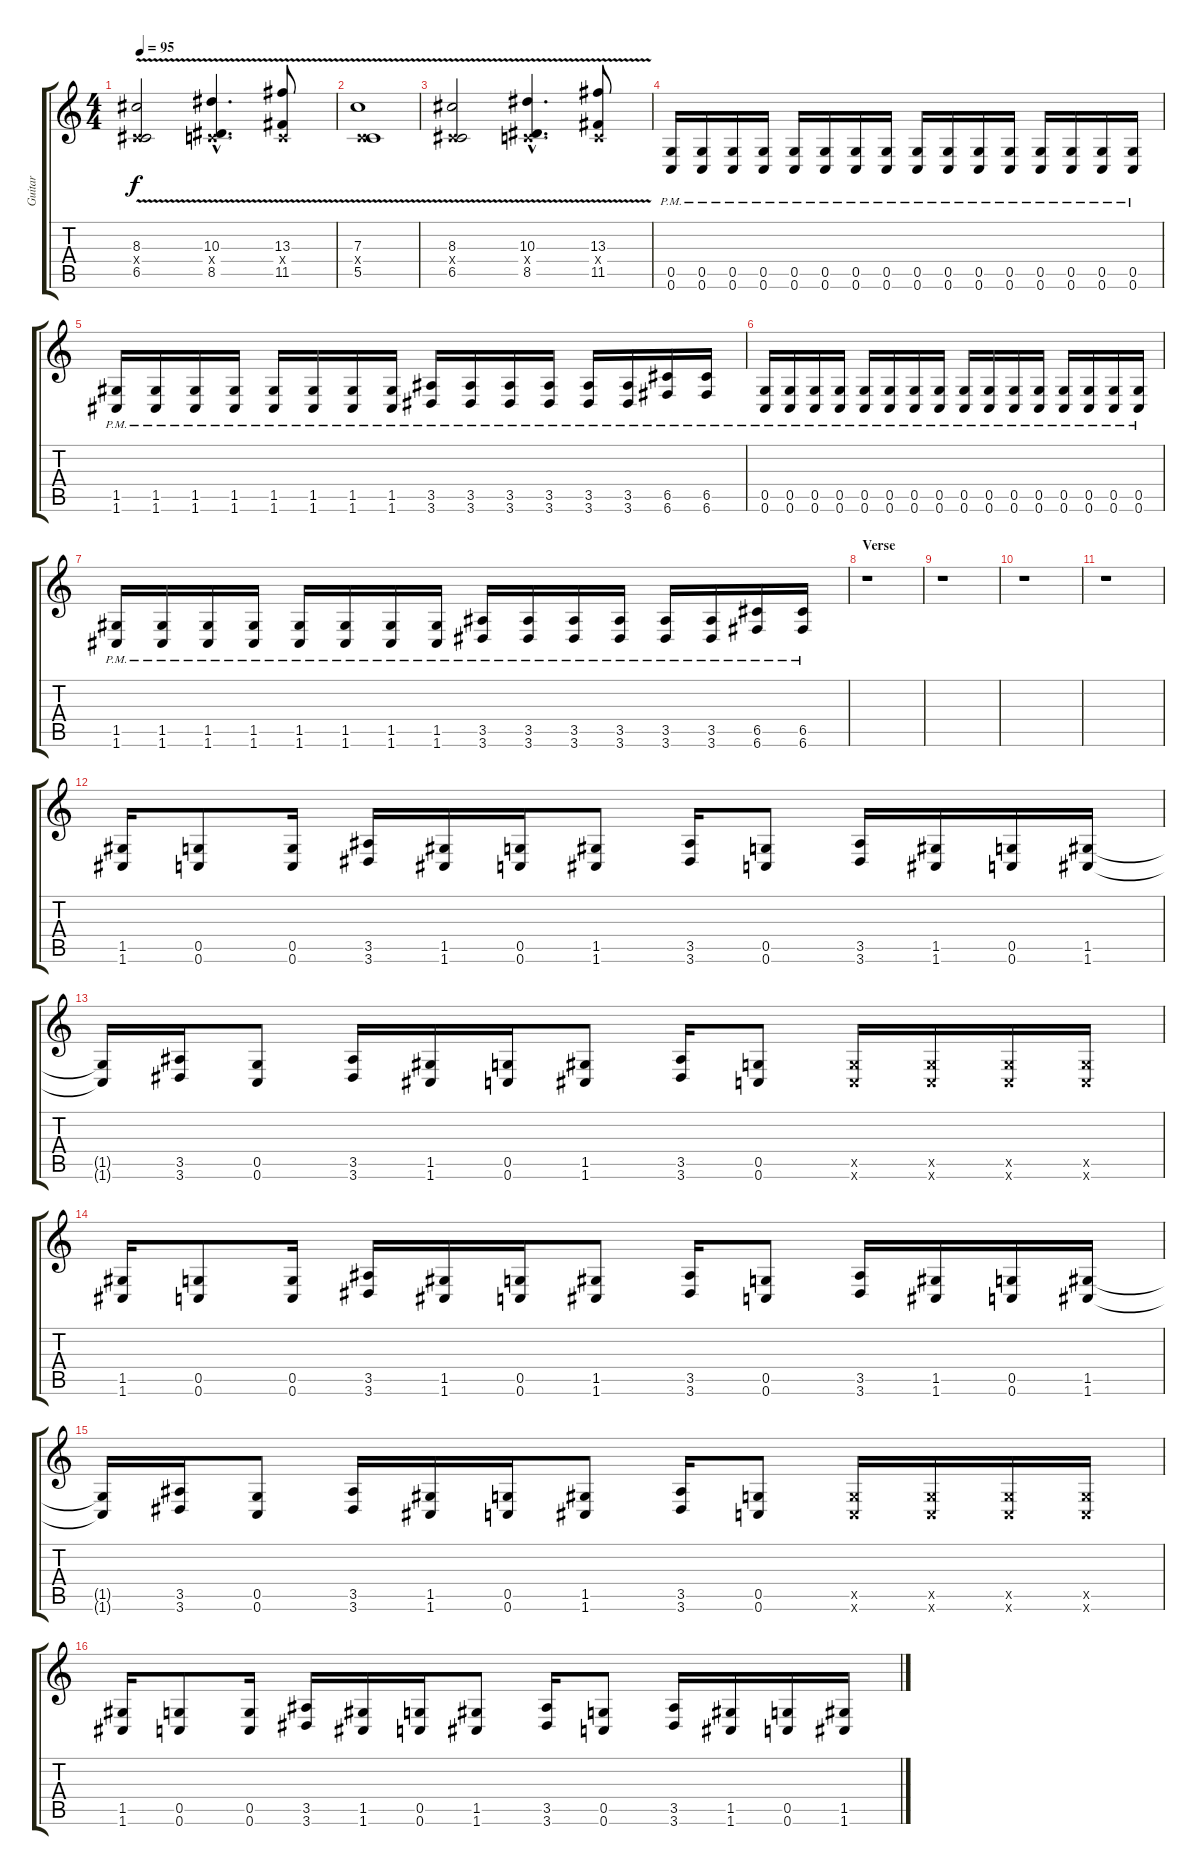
\track ("Guitar" "Guitar") {instrument distortionguitar}
\staff {score tabs}
\tuning (D4 A3 F3 C3 G2 C2) {hide}
\ts (4 4)
\tempo 95
\clef g2
\ks c
(8.3{v} 0.4{x} 6.5{v}).2{dy f} (10.3{v hac} 0.4{hac x} 8.5{v hac}).4{d} (13.3{v} 0.4{x} 11.5{v}).8 |
(7.3{v} 0.4{x} 5.5{v}).1 |
(8.3{v} 0.4{x} 6.5{v}).2 (10.3{v hac} 0.4{hac x} 8.5{v hac}).4{d} (13.3{v} 0.4{x} 11.5{v}).8 |
(0.5{pm} 0.6{pm}).16 (0.5{pm} 0.6{pm}).16 (0.5{pm} 0.6{pm}).16 (0.5{pm} 0.6{pm}).16 (0.5{pm} 0.6{pm}).16 (0.5{pm} 0.6{pm}).16 (0.5{pm} 0.6{pm}).16 (0.5{pm} 0.6{pm}).16 (0.5{pm} 0.6{pm}).16 (0.5{pm} 0.6{pm}).16 (0.5{pm} 0.6{pm}).16 (0.5{pm} 0.6{pm}).16 (0.5{pm} 0.6{pm}).16 (0.5{pm} 0.6{pm}).16 (0.5{pm} 0.6{pm}).16 (0.5{pm} 0.6{pm}).16 |
(1.5{pm} 1.6{pm}).16 (1.5{pm} 1.6{pm}).16 (1.5{pm} 1.6{pm}).16 (1.5{pm} 1.6{pm}).16 (1.5{pm} 1.6{pm}).16 (1.5{pm} 1.6{pm}).16 (1.5{pm} 1.6{pm}).16 (1.5{pm} 1.6{pm}).16 (3.5{pm} 3.6{pm}).16 (3.5{pm} 3.6{pm}).16 (3.5{pm} 3.6{pm}).16 (3.5{pm} 3.6{pm}).16 (3.5{pm} 3.6{pm}).16 (3.5{pm} 3.6{pm}).16 (6.5{pm} 6.6{pm}).16 (6.5{pm} 6.6{pm}).16 |
(0.5{pm} 0.6{pm}).16 (0.5{pm} 0.6{pm}).16 (0.5{pm} 0.6{pm}).16 (0.5{pm} 0.6{pm}).16 (0.5{pm} 0.6{pm}).16 (0.5{pm} 0.6{pm}).16 (0.5{pm} 0.6{pm}).16 (0.5{pm} 0.6{pm}).16 (0.5{pm} 0.6{pm}).16 (0.5{pm} 0.6{pm}).16 (0.5{pm} 0.6{pm}).16 (0.5{pm} 0.6{pm}).16 (0.5{pm} 0.6{pm}).16 (0.5{pm} 0.6{pm}).16 (0.5{pm} 0.6{pm}).16 (0.5{pm} 0.6{pm}).16 |
(1.5{pm} 1.6{pm}).16 (1.5{pm} 1.6{pm}).16 (1.5{pm} 1.6{pm}).16 (1.5{pm} 1.6{pm}).16 (1.5{pm} 1.6{pm}).16 (1.5{pm} 1.6{pm}).16 (1.5{pm} 1.6{pm}).16 (1.5{pm} 1.6{pm}).16 (3.5{pm} 3.6{pm}).16 (3.5{pm} 3.6{pm}).16 (3.5{pm} 3.6{pm}).16 (3.5{pm} 3.6{pm}).16 (3.5{pm} 3.6{pm}).16 (3.5{pm} 3.6{pm}).16 (6.5{pm} 6.6{pm}).16 (6.5{pm} 6.6{pm}).16 |
\section ("" "Verse")
r.1 |
r.1 |
r.1 |
r.1 |
(1.5 1.6).16 (0.5 0.6).8 (0.5 0.6).16 (3.5 3.6).16 (1.5 1.6).16 (0.5 0.6).16 (1.5 1.6).8 (3.5 3.6).16 (0.5 0.6).8 (3.5 3.6).16 (1.5 1.6).16 (0.5 0.6).16 (1.5 1.6).16 |
(1.5{t} 1.6{t}).16 (3.5 3.6).16 (0.5 0.6).8 (3.5 3.6).16 (1.5 1.6).16 (0.5 0.6).16 (1.5 1.6).8 (3.5 3.6).16 (0.5 0.6).8 (0.5{x} 0.6{x}).16 (0.5{x} 0.6{x}).16 (0.5{x} 0.6{x}).16 (0.5{x} 0.6{x}).16 |
(1.5 1.6).16 (0.5 0.6).8 (0.5 0.6).16 (3.5 3.6).16 (1.5 1.6).16 (0.5 0.6).16 (1.5 1.6).8 (3.5 3.6).16 (0.5 0.6).8 (3.5 3.6).16 (1.5 1.6).16 (0.5 0.6).16 (1.5 1.6).16 |
(1.5{t} 1.6{t}).16 (3.5 3.6).16 (0.5 0.6).8 (3.5 3.6).16 (1.5 1.6).16 (0.5 0.6).16 (1.5 1.6).8 (3.5 3.6).16 (0.5 0.6).8 (0.5{x} 0.6{x}).16 (0.5{x} 0.6{x}).16 (0.5{x} 0.6{x}).16 (0.5{x} 0.6{x}).16 |
(1.5 1.6).16 (0.5 0.6).8 (0.5 0.6).16 (3.5 3.6).16 (1.5 1.6).16 (0.5 0.6).16 (1.5 1.6).8 (3.5 3.6).16 (0.5 0.6).8 (3.5 3.6).16 (1.5 1.6).16 (0.5 0.6).16 (1.5 1.6).16
